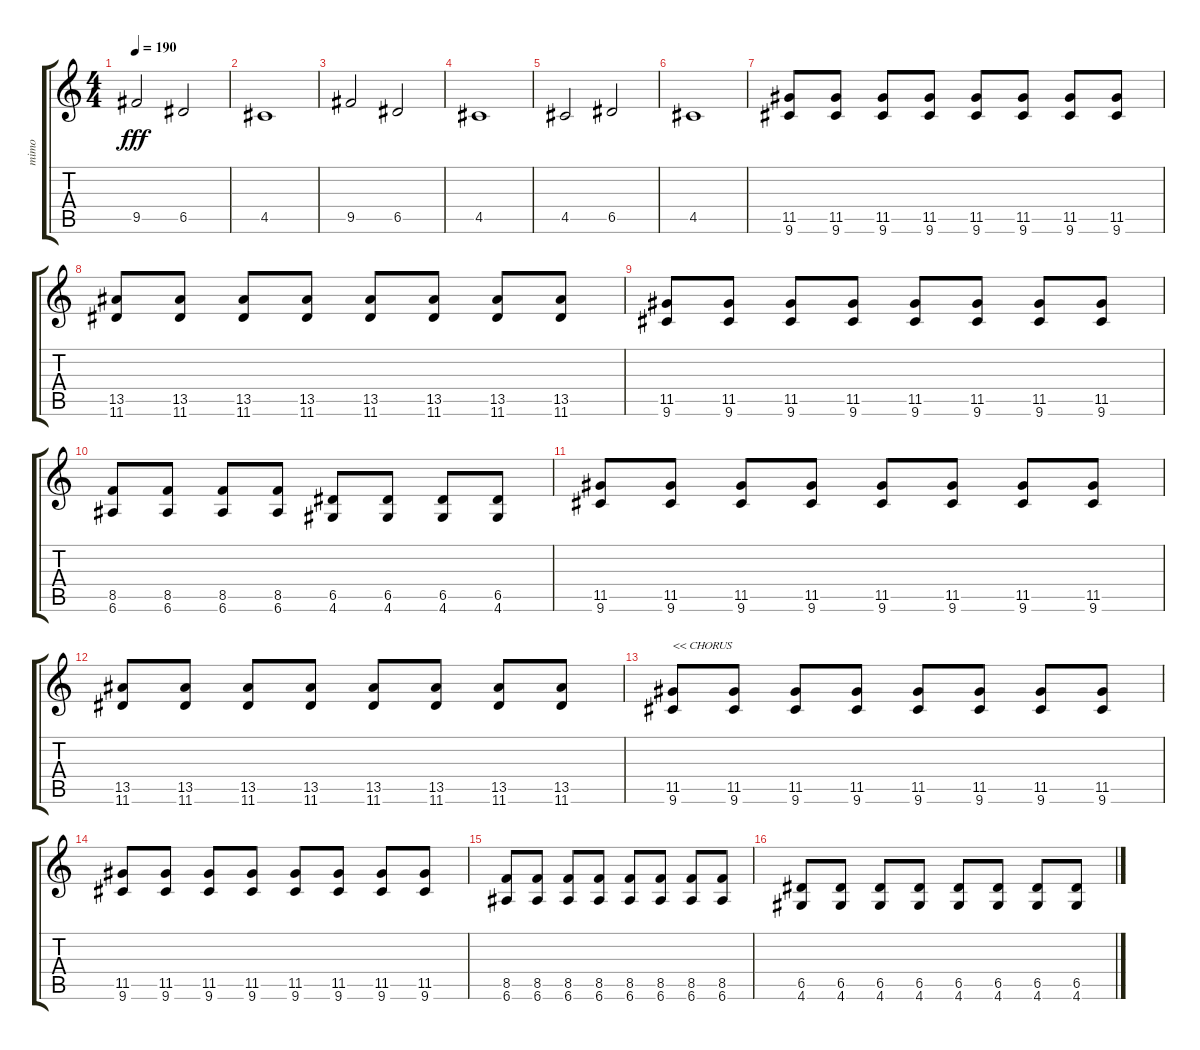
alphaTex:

\track ("mimo" "mimo") {instrument distortionguitar}
\staff {score tabs}
\tuning (E4 B3 G3 D3 A2 E2) {hide}
\ts (4 4)
\tempo 190
\clef g2
\ks c
9.5.2{dy fff} 6.5.2 |
4.5.1 |
9.5.2 6.5.2 |
4.5.1 |
4.5.2 6.5.2 |
4.5.1 |
(11.5 9.6).8 (11.5 9.6).8 (11.5 9.6).8 (11.5 9.6).8 (11.5 9.6).8 (11.5 9.6).8 (11.5 9.6).8 (11.5 9.6).8 |
(13.5 11.6).8 (13.5 11.6).8 (13.5 11.6).8 (13.5 11.6).8 (13.5 11.6).8 (13.5 11.6).8 (13.5 11.6).8 (13.5 11.6).8 |
(11.5 9.6).8 (11.5 9.6).8 (11.5 9.6).8 (11.5 9.6).8 (11.5 9.6).8 (11.5 9.6).8 (11.5 9.6).8 (11.5 9.6).8 |
(8.5 6.6).8 (8.5 6.6).8 (8.5 6.6).8 (8.5 6.6).8 (6.5 4.6).8 (6.5 4.6).8 (6.5 4.6).8 (6.5 4.6).8 |
(11.5 9.6).8 (11.5 9.6).8 (11.5 9.6).8 (11.5 9.6).8 (11.5 9.6).8 (11.5 9.6).8 (11.5 9.6).8 (11.5 9.6).8 |
(13.5 11.6).8 (13.5 11.6).8 (13.5 11.6).8 (13.5 11.6).8 (13.5 11.6).8 (13.5 11.6).8 (13.5 11.6).8 (13.5 11.6).8 |
(11.5 9.6).8{txt "<< CHORUS"} (11.5 9.6).8 (11.5 9.6).8 (11.5 9.6).8 (11.5 9.6).8 (11.5 9.6).8 (11.5 9.6).8 (11.5 9.6).8 |
(11.5 9.6).8 (11.5 9.6).8 (11.5 9.6).8 (11.5 9.6).8 (11.5 9.6).8 (11.5 9.6).8 (11.5 9.6).8 (11.5 9.6).8 |
(8.5 6.6).8 (8.5 6.6).8 (8.5 6.6).8 (8.5 6.6).8 (8.5 6.6).8 (8.5 6.6).8 (8.5 6.6).8 (8.5 6.6).8 |
(6.5 4.6).8 (6.5 4.6).8 (6.5 4.6).8 (6.5 4.6).8 (6.5 4.6).8 (6.5 4.6).8 (6.5 4.6).8 (6.5 4.6).8
